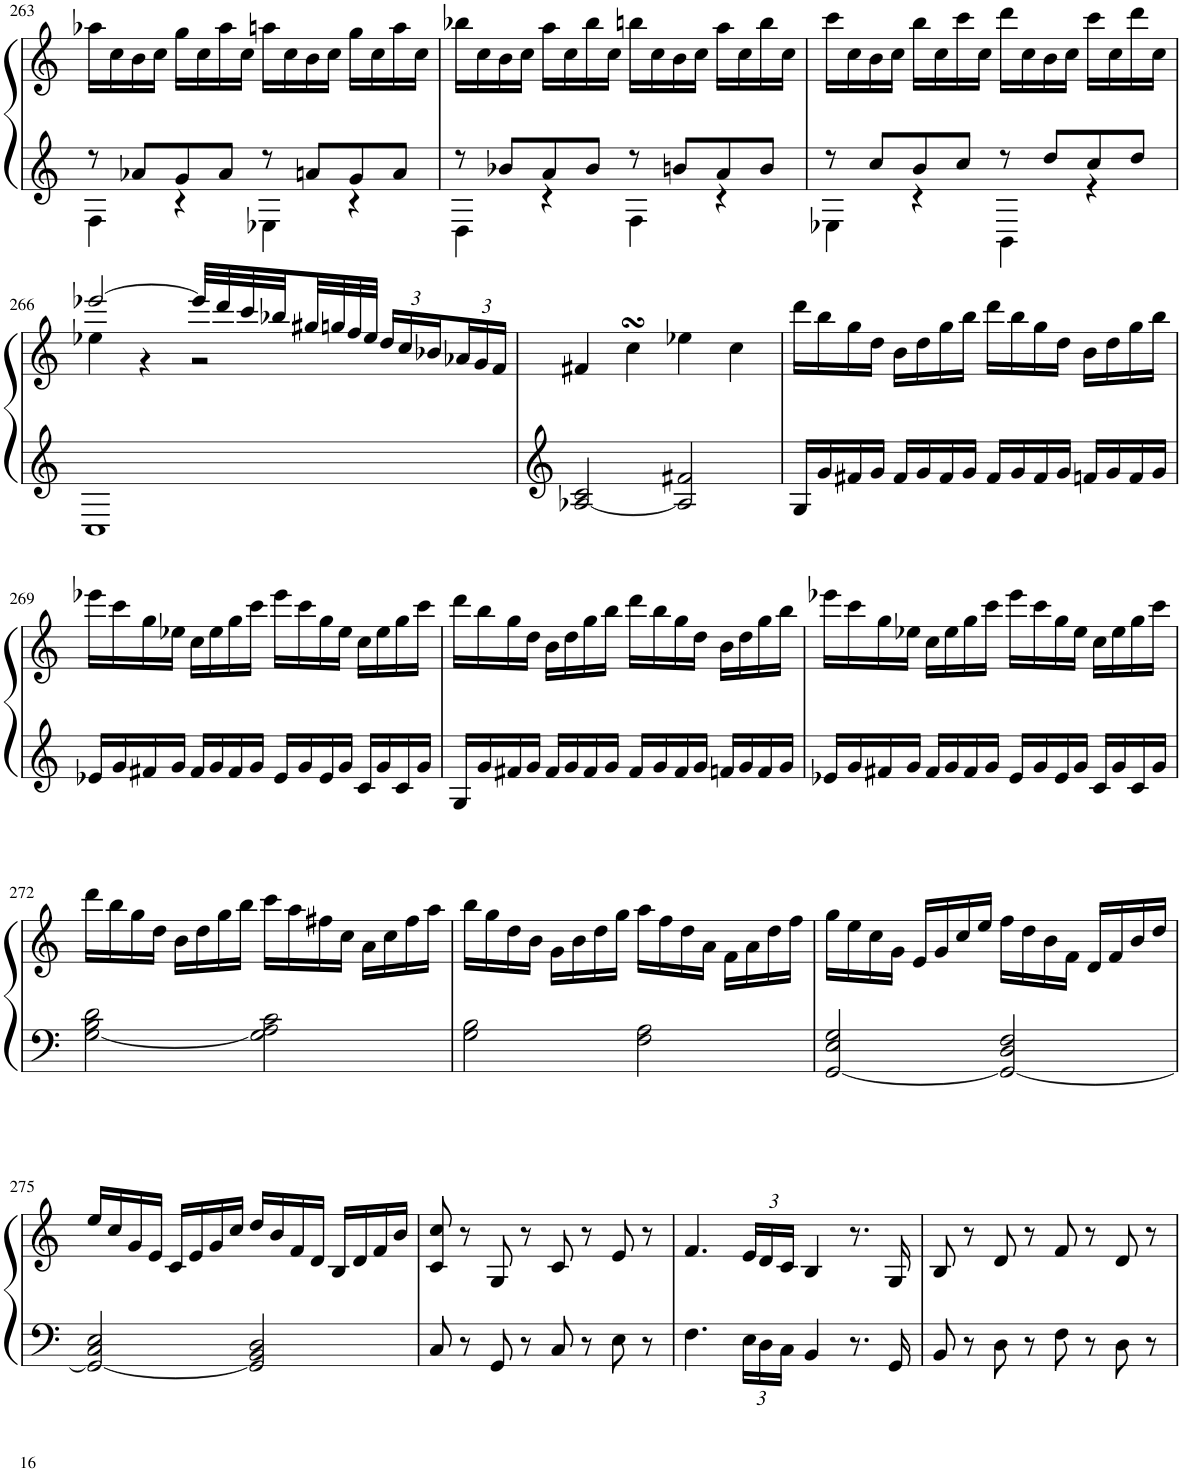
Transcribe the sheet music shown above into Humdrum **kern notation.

**kern	**kern
*part1	*part1
*staff2	*staff1
*I"Piano	*
*I'Pno.	*
!!LO:PB:g=z
*clefG2	*clefF4
*k[]	*k[]
*M4/4	*M4/4
*met(c)	*met(c)
=263	=263
*^	*
8r	4F\	16aa-X\LL
.	.	16cc\
8a-X/L	.	16b\
.	.	16cc\JJ
8g/	4r	16gg\LL
.	.	16cc\
8a-/J	.	16aa-\
.	.	16cc\JJ
8r	4E-X\	16aan\LL
.	.	16cc\
8an/L	.	16b\
.	.	16cc\JJ
8g/	4r	16gg\LL
.	.	16cc\
8a/J	.	16aa\
.	.	16cc\JJ
=264	=264	=264
8r	4D\	16bb-X\LL
.	.	16cc\
8b-X/L	.	16b\
.	.	16cc\JJ
8a/	4r	16aa\LL
.	.	16cc\
8b-/J	.	16bb-\
.	.	16cc\JJ
8r	4F\	16bbn\LL
.	.	16cc\
8bn/L	.	16b\
.	.	16cc\JJ
8a/	4r	16aa\LL
.	.	16cc\
8b/J	.	16bb\
.	.	16cc\JJ
=265	=265	=265
8r	4E-X\	16ccc\LL
.	.	16cc\
8cc/L	.	16b\
.	.	16cc\JJ
8b/	4r	16bb\LL
.	.	16cc\
8cc/J	.	16ccc\
.	.	16cc\JJ
8r	4BB\	16ddd\LL
.	.	16cc\
8dd/L	.	16b\
.	.	16cc\JJ
8cc/	4r	16ccc\LL
.	.	16cc\
8dd/J	.	16ddd\
.	.	16cc\JJ
*v	*v	*
!!LO:LB:g=z
=266	=266
*	*^
1C	[2eee-X/	4ee-X\
.	.	4r
.	32eee-/LLL]	2r
.	32ddd/	.
.	32ccc/	.
.	32bb-X/	.
.	32gg#X/	.
.	32ggn/	.
.	32ff/	.
.	32ee-/JJJ	.
*	*Xbrackettup	*
.	24dd/LL	.
.	24cc/	.
.	24b-X/	.
.	24a-X/	.
.	24g/	.
.	24f/JJ	.
*	*v	*v
=267	=267
[2A-X/ 2c/	4f#X/
.	4ccsSSs\
2A-/] 2f#X/	4ee-X\
.	4cc\
=268	=268
16G/LL	16ddd\LL
16g/	16bb\
16f#X/	16gg\
16g/JJ	16dd\JJ
16f#/LL	16b\LL
16g/	16dd\
16f#/	16gg\
16g/JJ	16bb\JJ
16f#/LL	16ddd\LL
16g/	16bb\
16f#/	16gg\
16g/JJ	16dd\JJ
16fn/LL	16b\LL
16g/	16dd\
16f/	16gg\
16g/JJ	16bb\JJ
!!LO:LB:g=z
=269	=269
16e-X/LL	16eee-X\LL
16g/	16ccc\
16f#X/	16gg\
16g/JJ	16ee-X\JJ
16f#/LL	16cc\LL
16g/	16ee-\
16f#/	16gg\
16g/JJ	16ccc\JJ
16e-/LL	16eee-\LL
16g/	16ccc\
16e-/	16gg\
16g/JJ	16ee-\JJ
16c/LL	16cc\LL
16g/	16ee-\
16c/	16gg\
16g/JJ	16ccc\JJ
=270	=270
16G/LL	16ddd\LL
16g/	16bb\
16f#X/	16gg\
16g/JJ	16dd\JJ
16f#/LL	16b\LL
16g/	16dd\
16f#/	16gg\
16g/JJ	16bb\JJ
16f#/LL	16ddd\LL
16g/	16bb\
16f#/	16gg\
16g/JJ	16dd\JJ
16fn/LL	16b\LL
16g/	16dd\
16f/	16gg\
16g/JJ	16bb\JJ
=271	=271
16e-X/LL	16eee-X\LL
16g/	16ccc\
16f#X/	16gg\
16g/JJ	16ee-X\JJ
16f#/LL	16cc\LL
16g/	16ee-\
16f#/	16gg\
16g/JJ	16ccc\JJ
16e-/LL	16eee-\LL
16g/	16ccc\
16e-/	16gg\
16g/JJ	16ee-\JJ
16c/LL	16cc\LL
16g/	16ee-\
16c/	16gg\
16g/JJ	16ccc\JJ
!!LO:LB:g=z
=272	=272
[2G\ 2B\ 2d\	16ddd\LL
.	16bb\
.	16gg\
.	16dd\JJ
.	16b\LL
.	16dd\
.	16gg\
.	16bb\JJ
2G\] 2A\ 2c\	16ccc\LL
.	16aa\
.	16ff#X\
.	16cc\JJ
.	16a\LL
.	16cc\
.	16ff#\
.	16aa\JJ
=273	=273
2G\ 2B\	16bb\LL
.	16gg\
.	16dd\
.	16b\JJ
.	16g\LL
.	16b\
.	16dd\
.	16gg\JJ
2F\ 2A\	16aa\LL
.	16ff\
.	16dd\
.	16a\JJ
.	16f\LL
.	16a\
.	16dd\
.	16ff\JJ
=274	=274
[2GG/ 2E/ 2G/	16gg\LL
.	16ee\
.	16cc\
.	16g\JJ
.	16e/LL
.	16g/
.	16cc/
.	16ee/JJ
2GG/_ 2D/ 2F/	16ff\LL
.	16dd\
.	16b\
.	16f\JJ
.	16d/LL
.	16f/
.	16b/
.	16dd/JJ
!!LO:LB:g=z
=275	=275
2GG/_ 2C/ 2E/	16ee/LL
.	16cc/
.	16g/
.	16e/JJ
.	16c/LL
.	16e/
.	16g/
.	16cc/JJ
2GG/] 2BB/ 2D/	16dd/LL
.	16b/
.	16f/
.	16d/JJ
.	16B/LL
.	16d/
.	16f/
.	16b/JJ
=276	=276
8C/	8c/ 8cc/
8r	8r
8GG/	8G/
8r	8r
8C/	8c/
8r	8r
8E\	8e/
8r	8r
=277	=277
4.F\	4.f/
*Xbrackettup	*
24E\LL	24e/LL
24D\	24d/
24C\JJ	24c/JJ
4BB/	4B/
8.r	8.r
16GG/	16G/
=278	=278
8BB/	8B/
8r	8r
8D\	8d/
8r	8r
8F\	8f/
8r	8r
8D\	8d/
8r	8r
=	=
*-	*-
